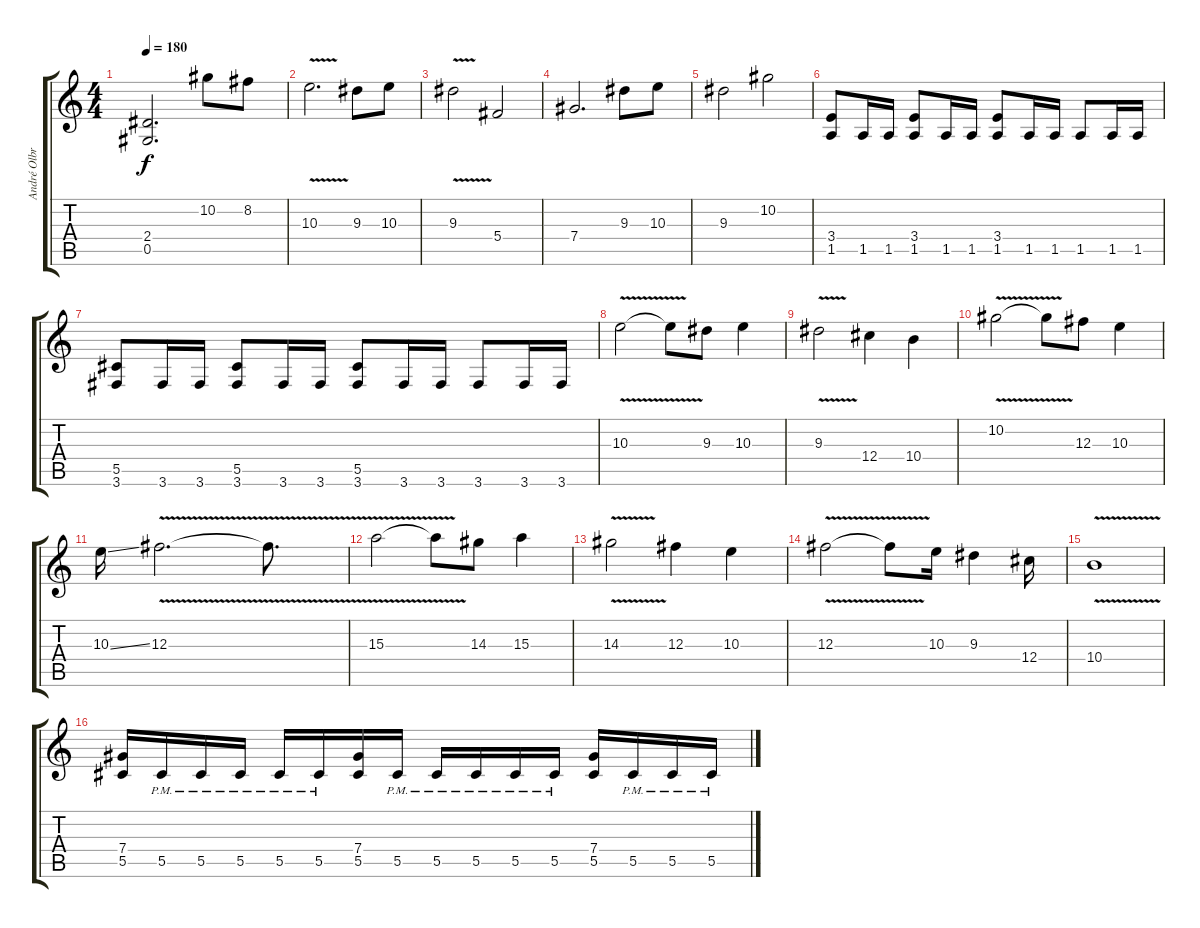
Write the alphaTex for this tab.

\track ("André Olbrich" "André Olbr") {instrument distortionguitar}
\staff {score tabs}
\tuning (Eb4 Bb3 Gb3 Db3 Ab2 Eb2) {hide}
\ts (4 4)
\tempo 180
\clef g2
\ks c
(2.4 0.5).2{d dy f} 10.2.8 8.2.8 |
10.3{v}.2{d} 9.3.8 10.3.8 |
9.3{v}.2 5.4.2 |
7.4.2{d} 9.3.8 10.3.8 |
9.3.2 10.2.2 |
(3.4 1.5).8 1.5.16 1.5.16 (3.4 1.5).8 1.5.16 1.5.16 (3.4 1.5).8 1.5.16 1.5.16 1.5.8 1.5.16 1.5.16 |
(5.5 3.6).8 3.6.16 3.6.16 (5.5 3.6).8 3.6.16 3.6.16 (5.5 3.6).8 3.6.16 3.6.16 3.6.8 3.6.16 3.6.16 |
10.3{v}.2 10.3{t}.8 9.3.8 10.3.4 |
9.3{v}.2 12.4.4 10.4.4 |
10.2{v}.2 10.2{t}.8 12.3.8 10.3.4 |
10.3{ss}.16 12.3{v}.2{d} 12.3{t}.8{d} |
15.3{v}.2 15.3{t}.8 14.3.8 15.3.4 |
14.3{v}.2 12.3.4 10.3.4 |
12.3{v}.2 12.3{t}.8 10.3.16 9.3.4 12.4.16 |
10.4{v}.1 |
(7.4 5.5).16 5.5{pm}.16 5.5{pm}.16 5.5{pm}.16 5.5{pm}.16 5.5{pm}.16 (7.4 5.5).16 5.5{pm}.16 5.5{pm}.16 5.5{pm}.16 5.5{pm}.16 5.5{pm}.16 (7.4 5.5).16 5.5{pm}.16 5.5{pm}.16 5.5{pm}.16
